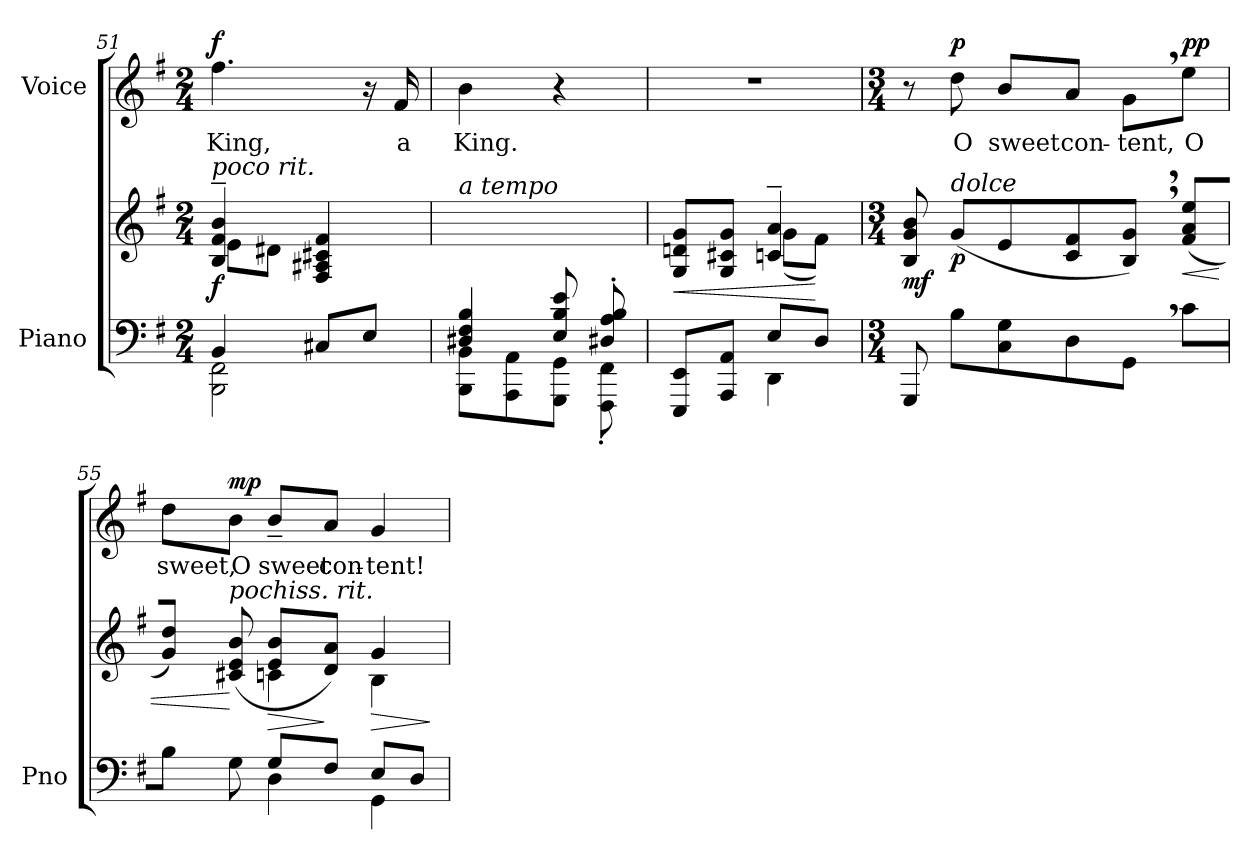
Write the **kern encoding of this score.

**kern	**kern	**dynam	**kern	**text	**dynam
*part2	*part2	*part2	*part1	*part1	*part1
*staff3	*staff2	*staff2/3	*staff1	*staff1	*staff1
*I"Piano	*	*	*I"Voice	*	*
*I'Pno	*	*	*	*	*
!!LO:LB:g=z
*clefF4	*clefG2	*	*clefG2	*	*
*k[f#]	*k[f#]	*	*k[f#]	*	*
*M2/4	*M2/4	*	*M2/4	*	*
=51	=51	=51	=51	=51	=51
*^	*^	*	*	*	*
!	!	!LO:TX:a:i:t=poco rit.	!	!	!	!	!
!	!	!	!	!LO:DY:b	!	!LO:LY:b	!LO:DY:a
4BB/	2BBB\ 2FF#\	4B/~ 4f#/~ 4b/~	8e\L	f	4.ff#\	King,	f
.	.	.	8d#X\J	.	.	.	.
8C#X/L	.	4F#/ 4A#X/ 4c#X/ 4f#/	4ryy	.	.	.	.
8E/J	.	.	.	.	16r	.	.
!	!	!	!	!	!	!LO:LY:b	!
.	.	.	.	.	16f#/	a	.
*	*	*v	*v	*	*	*	*
=52	=52	=52	=52	=52	=52	=52
!	!	!LO:TX:a:i:t=a tempo	!	!	!	!
!	!	!	!	!	!LO:LY:b	!
4D#X/ 4F#/ 4B/	8BBB\ 8BB\L	2ryy	.	4b\	King.	.
.	8AAA\ 8AA\	.	.	.	.	.
8E/ 8B/ 8e/	8GGG\ 8GG\J	.	.	4r	.	.
8D#X/' 8A/' 8B/'	8FFF#\' 8FF#\'	.	.	.	.	.
=53	=53	=53	=53	=53	=53	=53
*	*	*	*	*MM94	*	*
!	!	!LO:TX:a:i:t=poco rit.	!	!	!	!
!	!	!	!LO:HP:b	!	!	!
*	*	*^	*	*^	*	*
8EEE/ 8EE/L	4ryy	8G/ 8dn/ 8g/L	4ryy	<	2r	4ryy	.	.
8AAA/ 8AA/J	.	8G/ 8c#X/ 8g/J	.	.	.	.	.	.
*	*	*	*	*	*MM90	*	*	*
8E/L	4DD\	4cn/~ 4a/~	(>8g\L	.	.	4ryy	.	.
8D/J	.	.	8f#\J)	[	.	.	.	.
*v	*v	*	*	*	*v	*v	*	*
*	*v	*v	*	*	*	*
!!LO:PB:g=z
=54	=54	=54	=54	=54	=54
*M3/4	*M3/4	*	*M3/4	*	*
*	*	*	*MM96	*	*
*	*^	*	*^	*	*
!	!LO:TX:a:i:t=a tempo	!	!	!	!	!	!
!	!	!	!LO:DY:b	!	!	!	!
*	*v	*v	*	*	*	*	*
*	*	*	*v	*v	*	*
8GGG/	8B/ 8g/ 8b/	mf	8r	.	.
!	!LO:TX:a:i:t=dolce	!	!	!	!
!	!	!LO:DY:b	!	!LO:LY:b	!LO:DY:a
8B\L	(<8g/L	p	8dd\	O	p
!	!	!	!	!LO:LY:b	!
8C\ 8G\	8e/	.	8b/L	sweet	.
!	!	!	!	!LO:LY:b	!
8D\	8c/ 8f#/	.	8a/J	con-	.
!	!	!	!	!LO:LY:b	!
8GG,\J	8B/, 8g/,J)	.	8g,\L	-tent,	.
!	!	!LO:HP:b	!	!LO:LY:b	!LO:DY:a
8c\L	(>8f#/ 8a/ 8ee/L	<	8ee\J	O	pp
=55	=55	=55	=55	=55	=55
*	*	*	*MM94	*	*
*^	*^	*	*	*	*
!	!	!	!	!	!	!LO:LY:b	!
8B\J	4ryy	8g/ 8dd/J)	4ryy	.	8dd\L	sweet,	.
!	!	!LO:TX:a:i:t=pochiss. rit.	!	!	!	!	!
!	!	!	!	!	!	!LO:LY:b	!LO:DY:a
8G\	.	(>8c#X/ 8e/ 8b/	.	[	8b\J	O	mp
*	*	*	*	*	*MM90	*	*
!	!	!	!	!LO:HP:b	!	!LO:LY:b	!
8G/L	4D\	8e/ 8b/L	4cn\	>	8b~/L	sweet	.
!	!	!	!	!	!	!LO:LY:b	!
8F#/J	.	8d/ 8a/J)	.	]	8a/J	con-	.
!	!	!	!	!LO:HP:b	!	!LO:LY:b	!
8E/L	4GG\	4g/	4B\	>	4g/	-tent!	.
8D/J	.	.	.	.	.	.	.
*v	*v	*	*	*	*	*	*
*	*v	*v	*	*	*	*
.	.	]	.	.	.
=	=	=	=	=	=
*-	*-	*-	*-	*-	*-
